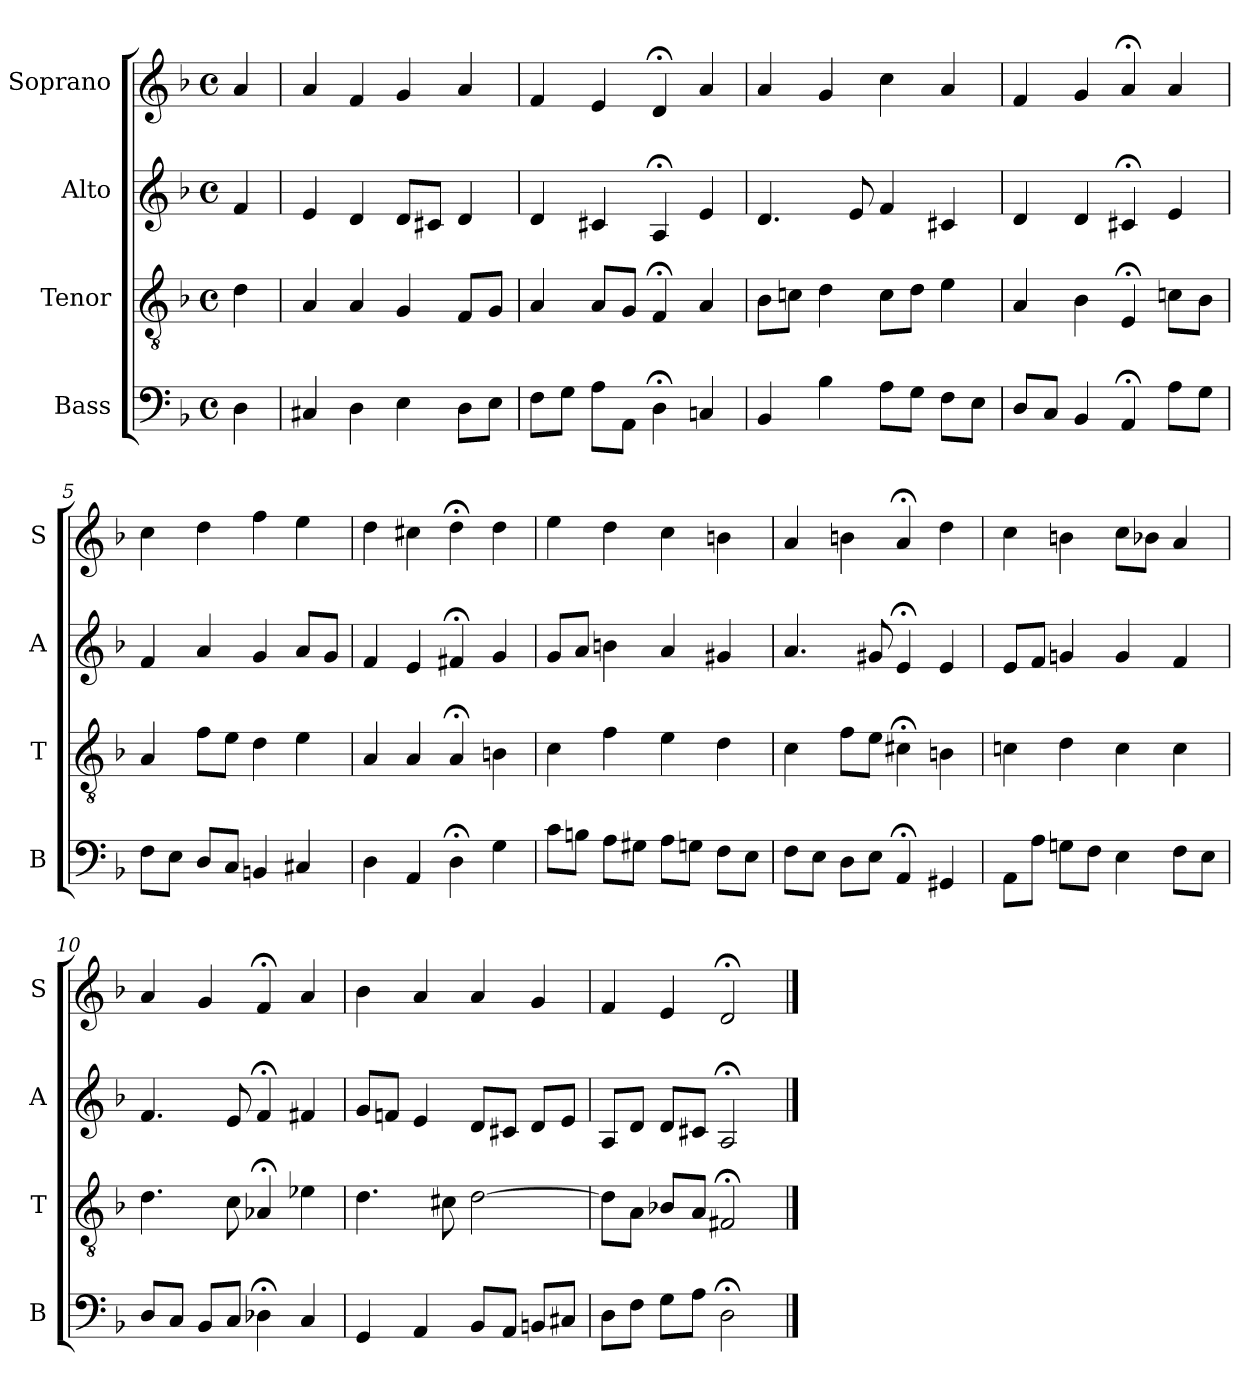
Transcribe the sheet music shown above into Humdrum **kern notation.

**kern	**kern	**kern	**kern
*part4	*part3	*part2	*part1
*staff4	*staff3	*staff2	*staff1
*I"Bass	*I"Tenor	*I"Alto	*I"Soprano
*I'B	*I'T	*I'A	*I'S
*clefF4	*clefGv2	*clefG2	*clefG2
*k[b-]	*k[b-]	*k[b-]	*k[b-]
*d:	*d:	*d:	*d:
*M4/4	*M4/4	*M4/4	*M4/4
*met(c)	*met(c)	*met(c)	*met(c)
*MM100	*MM100	*MM100	*MM100
=	=	=	=
4D	4d	4f	4a
=1	=1	=1	=1
4C#X	4A	4e	4a
4D	4A	4d	4f
4E	4G	8dL	4g
.	.	8c#XJ	.
8DL	8FL	4d	4a
8EJ	8GJ	.	.
=2	=2	=2	=2
8FL	4A	4d	4f
8GJ	.	.	.
8AL	8AL	4c#X	4e
8AAJ	8GJ	.	.
4D;<	4F;<i	4A;<	4d;<i
4Cn	4Ai	4e	4ai
=3	=3	=3	=3
4BB-	8B-L	4.d	4a
.	8cnJ	.	.
4B-	4d	.	4g
.	.	8e	.
8AL	8cL	4f	4cc
8GJ	8dJ	.	.
8FL	4e	4c#X	4a
8EJ	.	.	.
=4	=4	=4	=4
8DL	4A	4d	4f
8CJ	.	.	.
4BB-	4B-	4d	4g
4AA;<	4E;<	4c#X;<	4a;<
8AL	8cnL	4e	4a
8GJ	8B-J	.	.
=5	=5	=5	=5
8FL	4A	4f	4cc
8EJ	.	.	.
8DL	8fL	4a	4dd
8CJ	8eJ	.	.
4BBn	4d	4g	4ff
4C#X	4e	8aL	4ee
.	.	8gJ	.
=6	=6	=6	=6
4D	4A	4f	4dd
4AA	4A	4e	4cc#X
4D;<	4A;<	4f#X;<	4dd;<
4G	4Bn	4g	4dd
=7	=7	=7	=7
8cL	4c	8gL	4ee
8BnJ	.	8aJ	.
8AL	4f	4bn	4dd
8G#XJ	.	.	.
8AL	4e	4a	4cc
8GnJ	.	.	.
8FL	4d	4g#X	4bn
8EJ	.	.	.
=8	=8	=8	=8
8FL	4c	4.a	4a
8EJ	.	.	.
8DL	8fL	.	4bn
8EJ	8eJ	8g#X	.
4AA;<	4c#X;<	4e;<	4a;<
4GG#X	4Bn	4e	4dd
=9	=9	=9	=9
8AAL	4cn	8eL	4cc
8AJ	.	8fJ	.
8GnL	4d	4gn	4bn
8FJ	.	.	.
4E	4c	4g	8ccL
.	.	.	8b-XJ
8FL	4c	4f	4a
8EJ	.	.	.
=10	=10	=10	=10
8DL	4.d	4.f	4a
8CJ	.	.	.
8BB-L	.	.	4g
8CJ	8c	8e	.
4D-X;<	4A-X;<	4f;<	4f;<
4C	4e-X	4f#X	4a
=11	=11	=11	=11
4GG	4.d	8gL	4b-
.	.	8fnJ	.
4AA	.	4e	4a
.	8c#X	.	.
8BB-L	[2d	8dL	4a
8AAJ	.	8c#XJ	.
8BBnL	.	8dL	4g
8C#XJ	.	8eJ	.
=12	=12	=12	=12
8DL	8dL]	8AL	4f
8FJ	8AJ	8dJ	.
8GL	8B-XL	8dL	4e
8AJ	8AJ	8c#XJ	.
2D;<	2F#X;<	2A;<	2d;<
==	==	==	==
*-	*-	*-	*-
